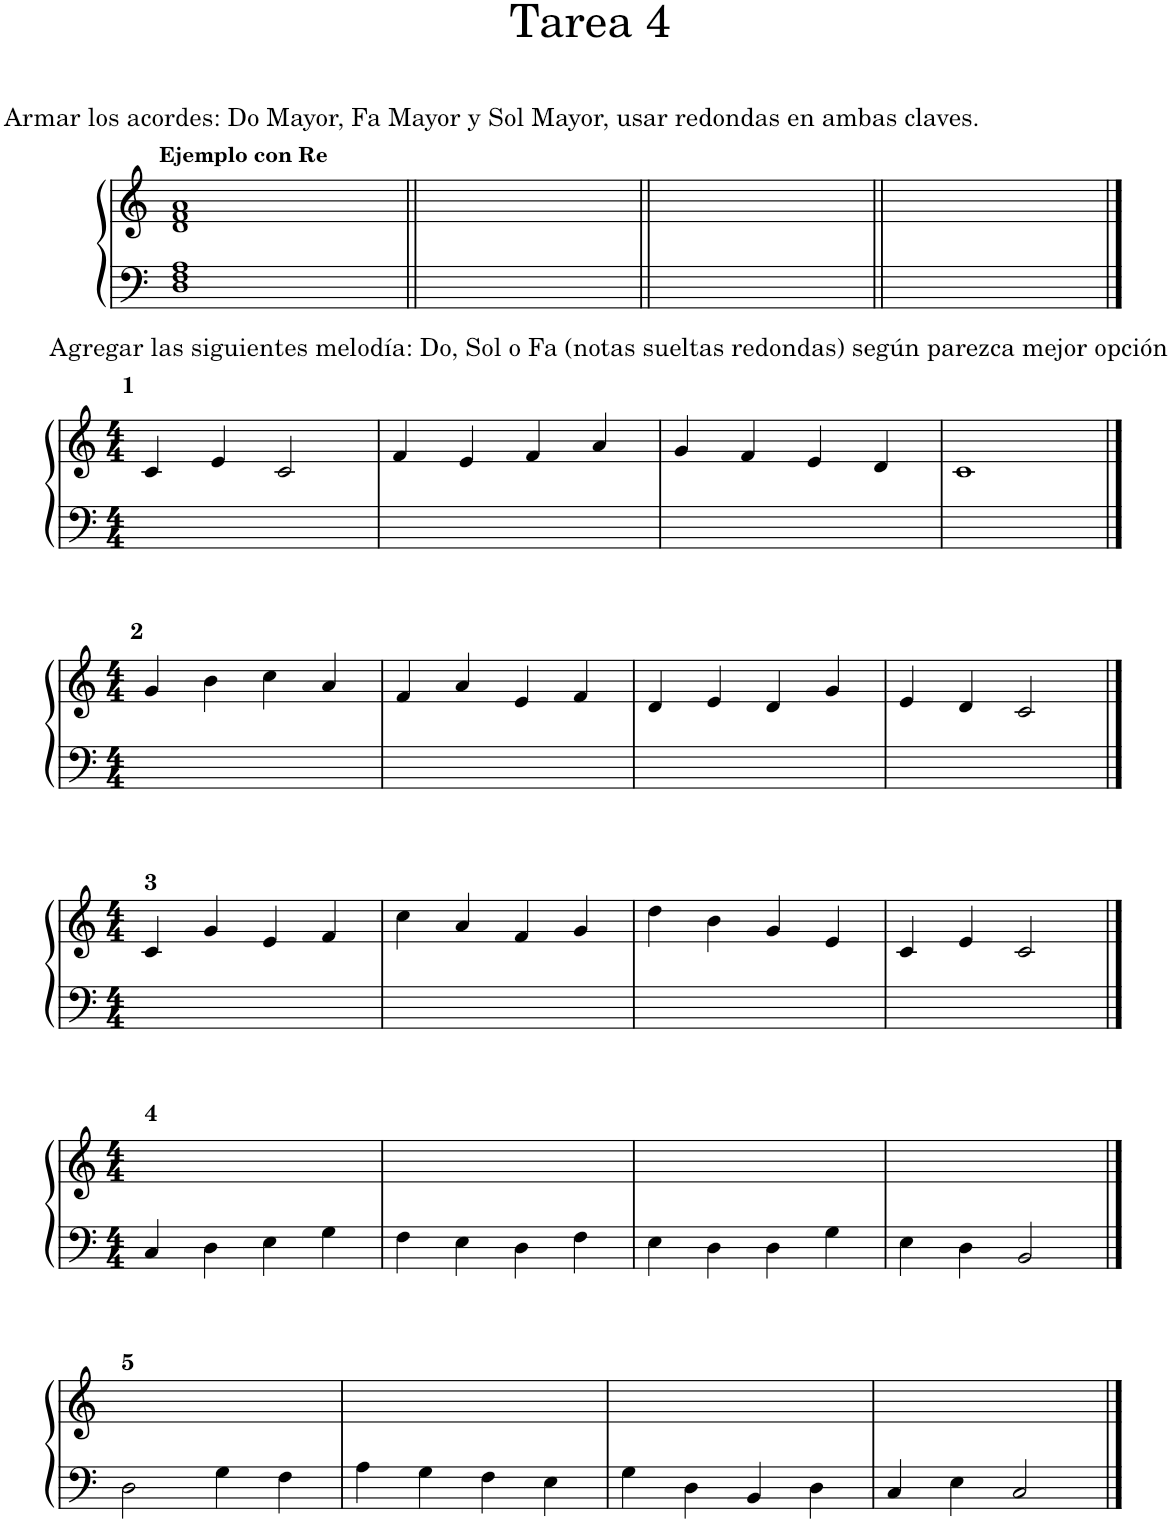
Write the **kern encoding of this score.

**kern	**kern
*part1	*part1
*staff2	*staff1
*I"Piano	*
*I'Pno.	*
*clefF4	*clefG2
*k[]	*k[]
*M4/4	*M4/4
=1	=1
!	!LO:TX:a:t=Armar los acordes&colon; Do Mayor, Fa Mayor y Sol Mayor, usar redondas en ambas claves.
!	!LO:TX:a:B:t=Ejemplo con Re
1D 1F 1A	1d 1f 1a
=2||	=2||
1ryy	1ryy
=3||	=3||
1ryy	1ryy
=4||	=4||
1ryy	1ryy
!!LO:LB:g=z
==5	==5
*M4/4	*M4/4
!	!LO:TX:a:t=Agregar las siguientes melodía&colon; Do, Sol o Fa (notas sueltas redondas) según parezca mejor opción
!	!LO:TX:a:B:t=1
1ryy	4c/
.	4e/
.	2c/
=6	=6
1ryy	4f/
.	4e/
.	4f/
.	4a/
=7	=7
1ryy	4g/
.	4f/
.	4e/
.	4d/
=8	=8
1ryy	1c
!!LO:LB:g=z
==9	==9
*M4/4	*M4/4
!	!LO:TX:a:B:t=2
1ryy	4g/
.	4b\
.	4cc\
.	4a/
=10	=10
1ryy	4f/
.	4a/
.	4e/
.	4f/
=11	=11
1ryy	4d/
.	4e/
.	4d/
.	4g/
=12	=12
1ryy	4e/
.	4d/
.	2c/
!!LO:LB:g=z
==13	==13
*M4/4	*M4/4
!	!LO:TX:a:B:t=3
1ryy	4c/
.	4g/
.	4e/
.	4f/
=14	=14
1ryy	4cc\
.	4a/
.	4f/
.	4g/
=15	=15
1ryy	4dd\
.	4b\
.	4g/
.	4e/
=16	=16
1ryy	4c/
.	4e/
.	2c/
!!LO:LB:g=z
==17	==17
*M4/4	*M4/4
!	!LO:TX:a:B:t=4
4C/	1ryy
4D\	.
4E\	.
4G\	.
=18	=18
4F\	1ryy
4E\	.
4D\	.
4F\	.
=19	=19
4E\	1ryy
4D\	.
4D\	.
4G\	.
=20	=20
4E\	1ryy
4D\	.
2BB/	.
!!LO:LB:g=z
==21	==21
!	!LO:TX:a:B:t=5
2D\	1ryy
4G\	.
4F\	.
=22	=22
4A\	1ryy
4G\	.
4F\	.
4E\	.
=23	=23
4G\	1ryy
4D\	.
4BB/	.
4D\	.
=24	=24
4C/	1ryy
4E\	.
2C/	.
==	==
*-	*-
